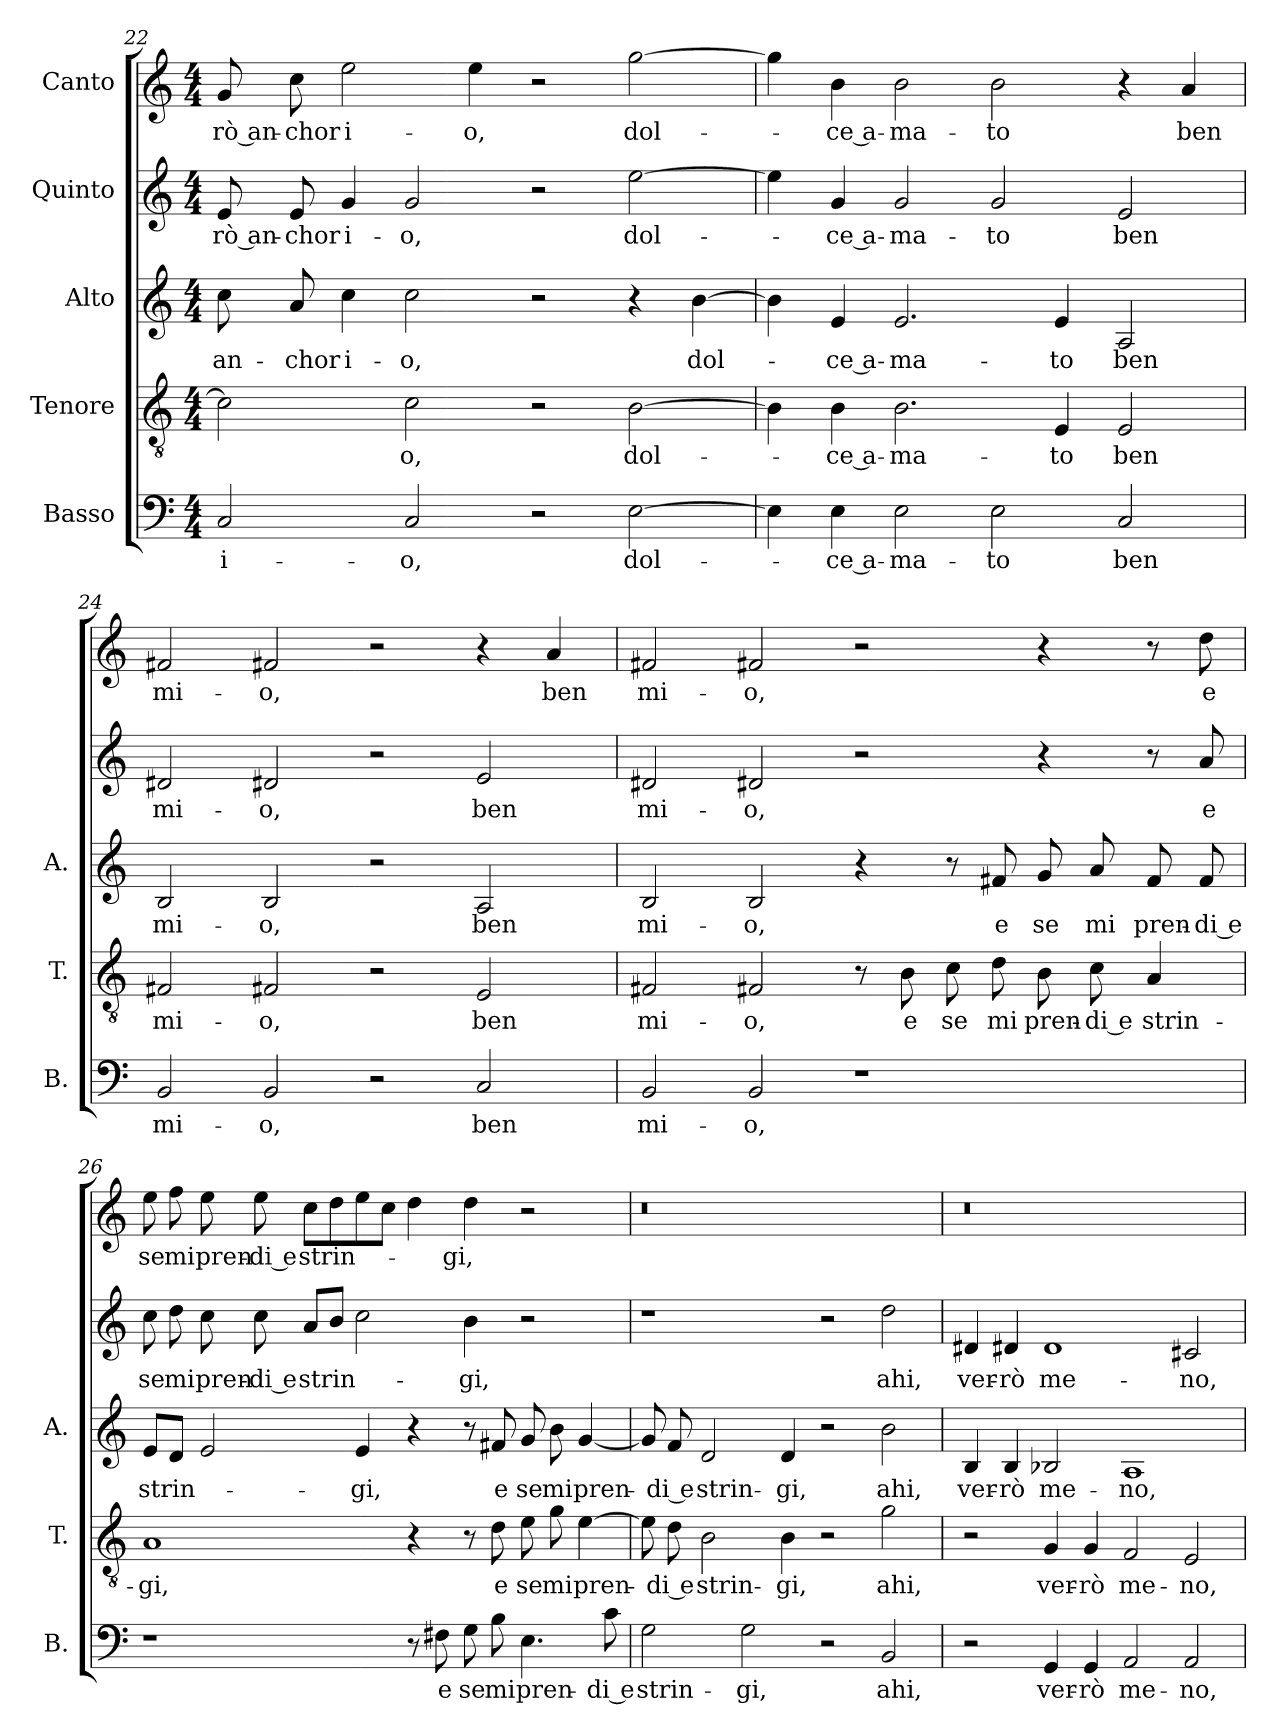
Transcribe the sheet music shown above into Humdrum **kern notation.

**kern	**text	**kern	**text	**kern	**text	**kern	**text	**kern	**text
*part5	*part5	*part4	*part4	*part3	*part3	*part2	*part2	*part1	*part1
*staff5	*staff5	*staff4	*staff4	*staff3	*staff3	*staff2	*staff2	*staff1	*staff1
*I"Basso	*	*I"Tenore	*	*I"Alto	*	*I"Quinto	*	*I"Canto	*
*I'B.	*	*I'T.	*	*I'A.	*	*	*	*	*
*clefF4	*	*clefGv2	*	*clefG2	*	*clefG2	*	*clefG2	*
*k[]	*	*k[]	*	*k[]	*	*k[]	*	*k[]	*
*C:	*	*C:	*	*C:	*	*C:	*	*C:	*
*M4/4	*	*M4/4	*	*M4/4	*	*M4/4	*	*M4/4	*
=22	=22	=22	=22	=22	=22	=22	=22	=22	=22
2C/	i-	2c\]	.	8cc\	an-	8e/	-rò an-	8g/	-rò an-
.	.	.	.	8a/	-chor	8e/	-chor	8cc\	-chor
.	.	.	.	4cc\	i-	4g/	i-	2ee\	i-
2C/	-o,	2c\	-o,	2cc\	-o,	2g/	-o,	.	.
.	.	.	.	.	.	.	.	4ee\	-o,
2r	.	2r	.	2r	.	2r	.	2r	.
[2E\	dol-	[2B\	dol-	4r	.	[2ee\	dol-	[2gg\	dol-
.	.	.	.	[4b\	dol-	.	.	.	.
=23	=23	=23	=23	=23	=23	=23	=23	=23	=23
4E\]	.	4B\]	.	4b\]	.	4ee\]	.	4gg\]	.
4E\	-ce a-	4B\	-ce a-	4e/	-ce a-	4g/	-ce a-	4b\	-ce a-
2E\	-ma-	2.B\	-ma-	2.e/	-ma-	2g/	-ma-	2b\	-ma-
2E\	-to	.	.	.	.	2g/	-to	2b\	-to
.	.	4E/	-to	4e/	-to	.	.	.	.
2C/	ben	2E/	ben	2A/	ben	2e/	ben	4r	.
.	.	.	.	.	.	.	.	4a/	ben
=24	=24	=24	=24	=24	=24	=24	=24	=24	=24
2BB/	mi-	2F#X/	mi-	2B/	mi-	2d#X/	mi-	2f#X/	mi-
2BB/	-o,	2F#X/	-o,	2B/	-o,	2d#X/	-o,	2f#X/	-o,
2r	.	2r	.	2r	.	2r	.	2r	.
2C/	ben	2E/	ben	2A/	ben	2e/	ben	4r	.
.	.	.	.	.	.	.	.	4a/	ben
=25	=25	=25	=25	=25	=25	=25	=25	=25	=25
2BB/	mi-	2F#X/	mi-	2B/	mi-	2d#X/	mi-	2f#X/	mi-
2BB/	-o,	2F#X/	-o,	2B/	-o,	2d#X/	-o,	2f#X/	-o,
1r	.	8r	.	4r	.	2r	.	2r	.
.	.	8B\	e	.	.	.	.	.	.
.	.	8c\	se	8r	.	.	.	.	.
.	.	8d\	mi	8f#X/	e	.	.	.	.
.	.	8B\	pren-	8g/	se	4r	.	4r	.
.	.	8c\	-di e	8a/	mi	.	.	.	.
.	.	4A/	strin-	8f#/	pren-	8r	.	8r	.
.	.	.	.	8f#/	-di e	8a/	e	8dd\	e
=26	=26	=26	=26	=26	=26	=26	=26	=26	=26
1r	.	1A/	-gi,	8e/L	strin-	8cc\	se	8ee\	se
.	.	.	.	8d/J	.	8dd\	mi	8ff\	mi
.	.	.	.	2e/	.	8cc\	pren-	8ee\	pren-
.	.	.	.	.	.	8cc\	-di e	8ee\	-di e
.	.	.	.	.	.	8a/L	strin-	8cc\L	strin-
.	.	.	.	.	.	8b/J	.	8dd\	.
.	.	.	.	4e/	-gi,	2cc\	.	8ee\	.
.	.	.	.	.	.	.	.	8cc\J	.
8r	.	4r	.	4r	.	.	.	4dd\	.
8F#X\	e	.	.	.	.	.	.	.	.
8G\	se	8r	.	8r	.	4b\	-gi,	4dd\	-gi,
8B\	mi	8d\	e	8f#X/	e	.	.	.	.
4.E\	pren-	8e\	se	8g/	se	2r	.	2r	.
.	.	8g\	mi	8b\	mi	.	.	.	.
.	.	[4e\	pren-	[4g/	pren-	.	.	.	.
8c\	-di e	.	.	.	.	.	.	.	.
=27	=27	=27	=27	=27	=27	=27	=27	=27	=27
!	!	!	!	!	!	!	!	!LO:N:vis=0	!
2G\	strin-	8e\]	.	8g/]	.	1r	.	1r	.
.	.	8d\	-di e	8f/	-di e	.	.	.	.
.	.	2B\	strin-	2d/	strin-	.	.	.	.
2G\	-gi,	.	.	.	.	.	.	.	.
.	.	4B\	-gi,	4d/	-gi,	.	.	.	.
2r	.	2r	.	2r	.	2r	.	1ryy	.
2BB/	ahi,	2g\	ahi,	2b\	ahi,	2dd\	ahi,	.	.
=28	=28	=28	=28	=28	=28	=28	=28	=28	=28
!	!	!	!	!	!	!	!	!LO:N:vis=0	!
2r	.	2r	.	4B/	ver-	4d#X/	ver-	1r	.
.	.	.	.	4B/	-rò	4d#X/	-rò	.	.
4GG/	ver-	4G/	ver-	2B-X/	me-	1d#/	me-	.	.
4GG/	-rò	4G/	-rò	.	.	.	.	.	.
2AA/	me-	2F/	me-	1A/	-no,	.	.	1ryy	.
2AA/	-no,	2E/	-no,	.	.	2c#X/	-no,	.	.
=	=	=	=	=	=	=	=	=	=
*-	*-	*-	*-	*-	*-	*-	*-	*-	*-
